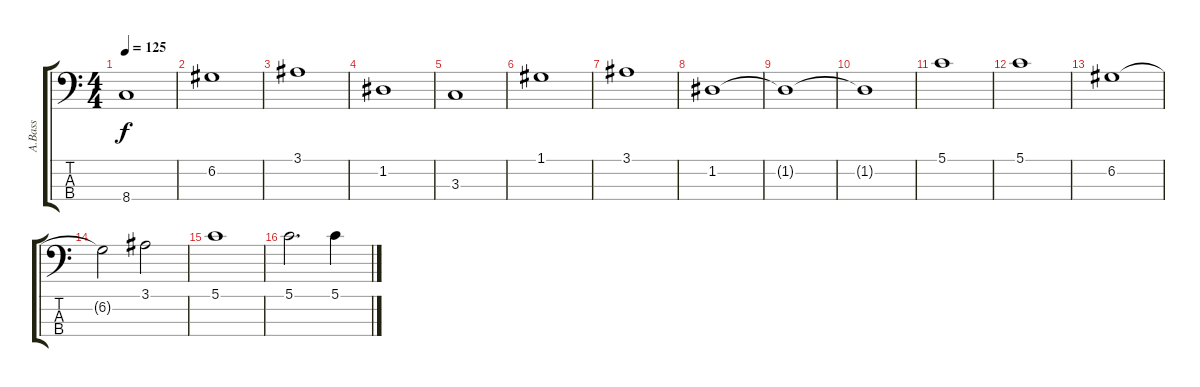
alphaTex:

\track ("A.Bass" "A.Bass") {instrument acousticbass}
\staff {score tabs}
\tuning (G2 D2 A1 E1) {hide}
\ts (4 4)
\tempo 125
\clef f4
\ks c
8.4.1{dy f} |
6.2.1 |
3.1.1 |
1.2.1 |
3.3.1 |
1.1.1 |
3.1.1 |
1.2.1 |
1.2{t}.1 |
1.2{t}.1 |
5.1.1 |
5.1.1 |
6.2.1 |
6.2{t}.2 3.1.2 |
5.1.1 |
5.1.2{d} 5.1.4
